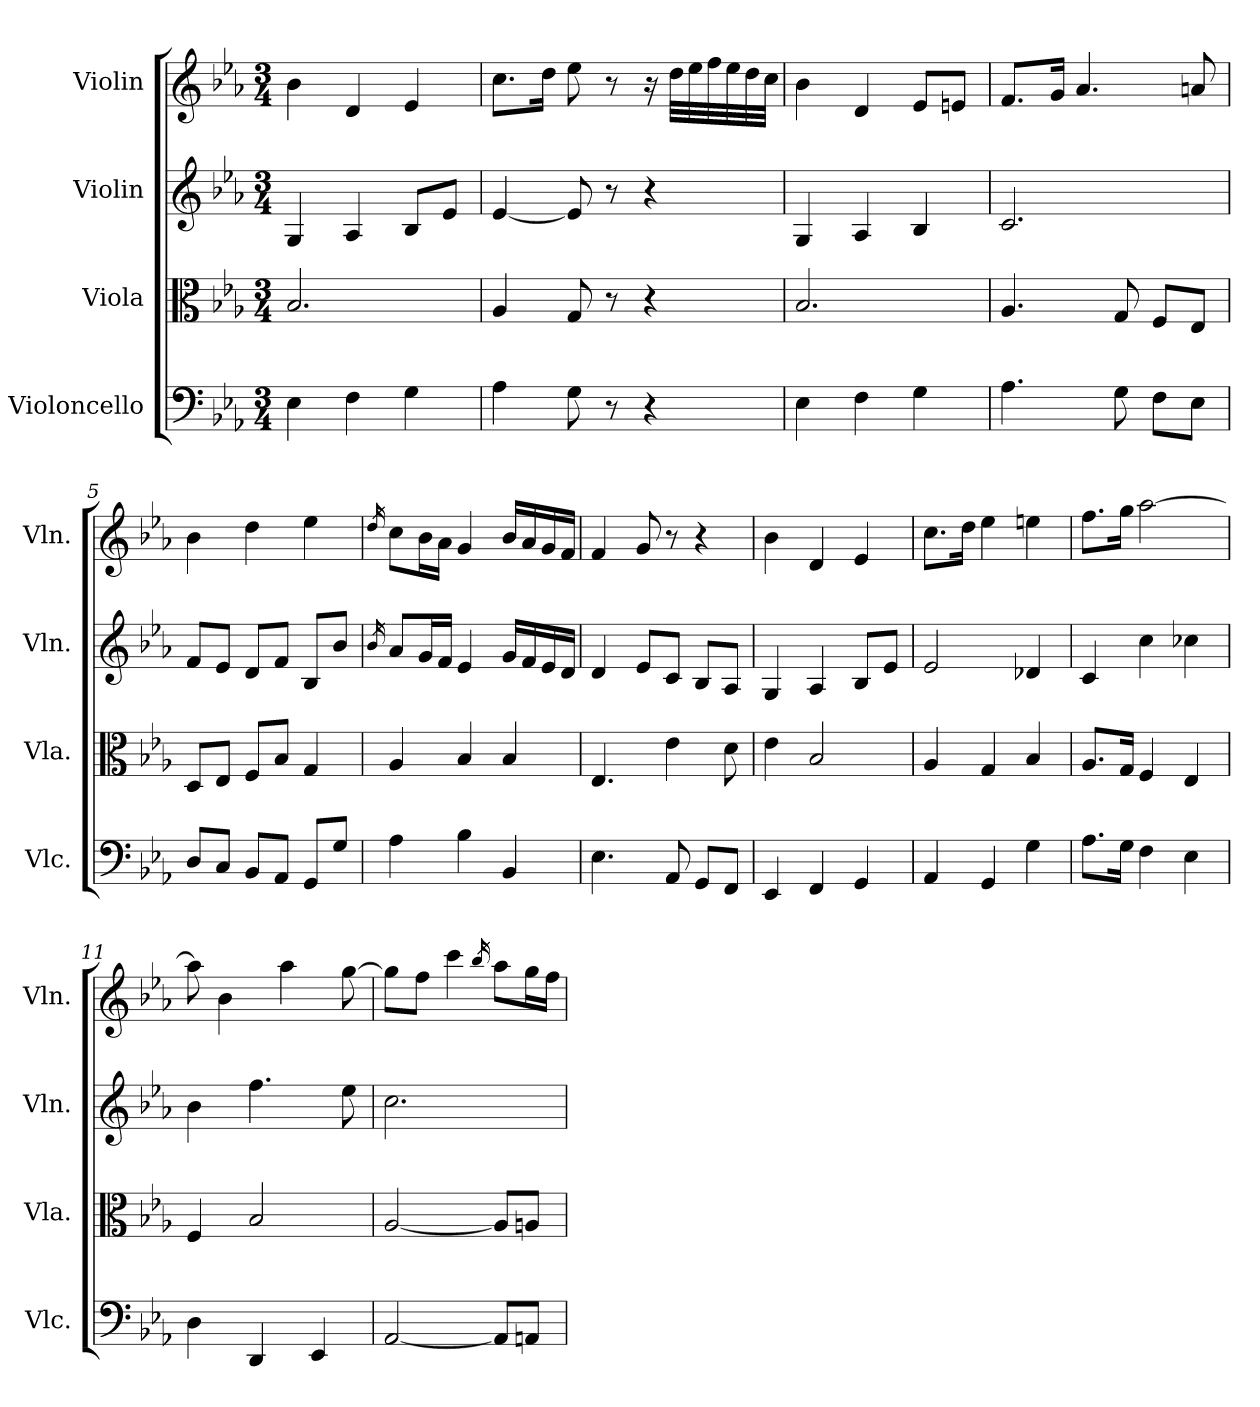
**kern	**kern	**kern	**kern
*part4	*part3	*part2	*part1
*staff4	*staff3	*staff2	*staff1
*I"Violoncello	*I"Viola	*I"Violin	*I"Violin
*I'Vlc.	*I'Vla.	*I'Vln.	*I'Vln.
*clefF4	*clefC3	*clefG2	*clefG2
*k[b-e-a-]	*k[b-e-a-]	*k[b-e-a-]	*k[b-e-a-]
*E-:	*E-:	*E-:	*E-:
*M3/4	*M3/4	*M3/4	*M3/4
=1	=1	=1	=1
4E-\	2.B-/	4G/	4b-\
4F\	.	4A-/	4d/
4G\	.	8B-/L	4e-/
.	.	8e-/J	.
=2	=2	=2	=2
4A-\	4A-/	[4e-/	8.cc\L
.	.	.	16dd\Jk
8G\	8G/	8e-/]	8ee-\
8r	8r	8r	8r
4r	4r	4r	16r
.	.	.	32dd\LLL
.	.	.	32ee-\
.	.	.	32ff\
.	.	.	32ee-\
.	.	.	32dd\
.	.	.	32cc\JJJ
=3	=3	=3	=3
4E-\	2.B-/	4G/	4b-\
4F\	.	4A-/	4d/
4G\	.	4B-/	8e-/L
.	.	.	8en/J
=4	=4	=4	=4
4.A-\	4.A-/	2.c/	8.f/L
.	.	.	16g/Jk
.	.	.	4.a-/
8G\	8G/	.	.
8F\L	8F/L	.	.
8E-\J	8E-/J	.	8an/
=5	=5	=5	=5
8D/L	8D/L	8f/L	4b-\
8C/J	8E-/J	8e-/J	.
8BB-/L	8F/L	8d/L	4dd\
8AA-/J	8B-/J	8f/J	.
8GG/L	4G/	8B-/L	4ee-\
8G/J	.	8b-/J	.
=6	=6	=6	=6
.	.	16qb-/	16qdd/
4A-\	4A-/	8a-/L	8cc\L
.	.	16g/L	16b-\L
.	.	16f/JJ	16a-\JJ
4B-\	4B-/	4e-/	4g/
4BB-/	4B-/	16g/LL	16b-/LL
.	.	16f/	16a-/
.	.	16e-/	16g/
.	.	16d/JJ	16f/JJ
=7	=7	=7	=7
4.E-\	4.E-/	4d/	4f/
.	.	8e-/L	8g/
8AA-/	4e-\	8c/J	8r
8GG/L	.	8B-/L	4r
8FF/J	8d\	8A-/J	.
=8	=8	=8	=8
4EE-/	4e-\	4G/	4b-\
4FF/	2B-/	4A-/	4d/
4GG/	.	8B-/L	4e-/
.	.	8e-/J	.
=9	=9	=9	=9
4AA-/	4A-/	2e-/	8.cc\L
.	.	.	16dd\Jk
4GG/	4G/	.	4ee-\
4G\	4B-/	4d-X/	4een\
=10	=10	=10	=10
8.A-\L	8.A-/L	4c/	8.ff\L
16G\Jk	16G/Jk	.	16gg\Jk
4F\	4F/	4cc\	[2aa-\
4E-\	4E-/	4cc-X\	.
=11	=11	=11	=11
4D\	4F/	4b-\	8aa-\]
.	.	.	4b-\
4DD/	2B-/	4.ff\	.
.	.	.	4aa-\
4EE-/	.	.	.
.	.	8ee-\	[8gg\
=12	=12	=12	=12
[2AA-/	[2A-/	2.cc\	8gg\L]
.	.	.	8ff\J
.	.	.	4ccc\
.	.	.	16qbb-/
8AA-/L]	8A-/L]	.	8aa-\L
8AAn/J	8An/J	.	16gg\L
.	.	.	16ff\JJ
=	=	=	=
*-	*-	*-	*-
